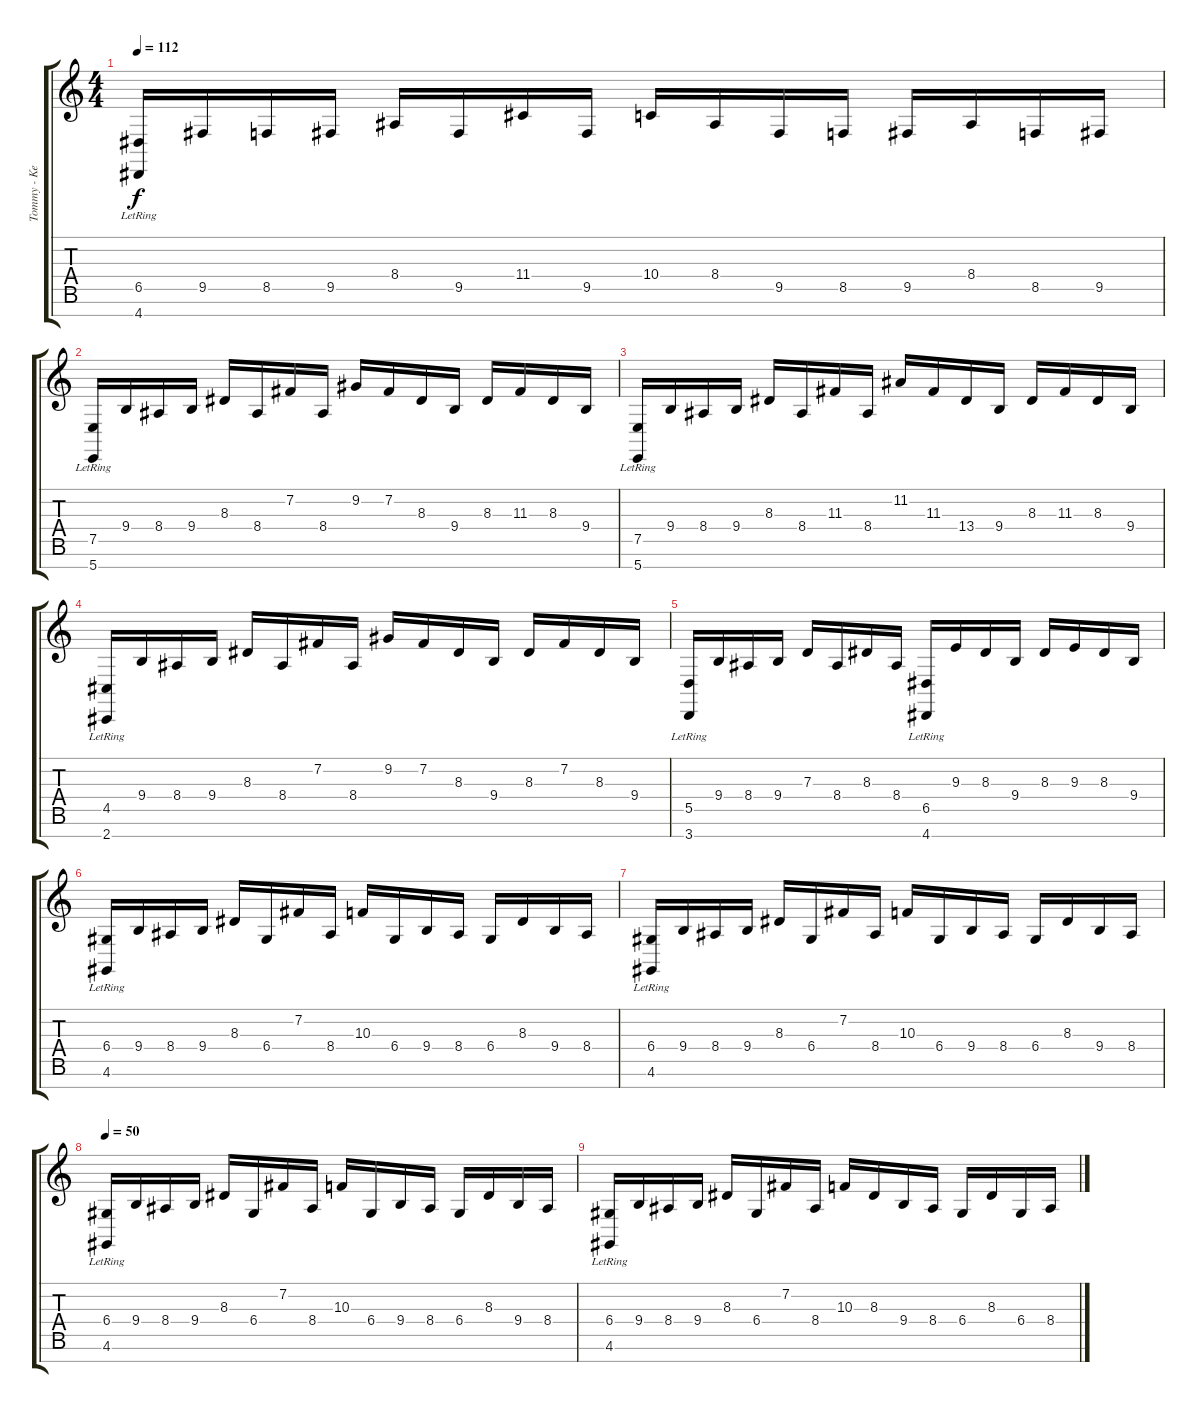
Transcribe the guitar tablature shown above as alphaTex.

\track ("Tommy - Keyboard Piano" "Tommy - Ke") {instrument brightacousticpiano}
\staff {score tabs}
\tuning (E4 B3 G3 D3 A2 E2 B1) {hide}
\ts (4 4)
\tempo 112
\clef g2
\ks c
(6.5 4.7{lr}).16{dy f} 9.5.16 8.5.16 9.5.16 8.4.16 9.5.16 11.4.16 9.5.16 10.4.16 8.4.16 9.5.16 8.5.16 9.5.16 8.4.16 8.5.16 9.5.16 |
(7.5 5.7{lr}).16 9.4.16 8.4.16 9.4.16 8.3.16 8.4.16 7.2.16 8.4.16 9.2.16 7.2.16 8.3.16 9.4.16 8.3.16 11.3.16 8.3.16 9.4.16 |
(7.5 5.7{lr}).16 9.4.16 8.4.16 9.4.16 8.3.16 8.4.16 11.3.16 8.4.16 11.2.16 11.3.16 13.4.16 9.4.16 8.3.16 11.3.16 8.3.16 9.4.16 |
(4.5 2.7{lr}).16 9.4.16 8.4.16 9.4.16 8.3.16 8.4.16 7.2.16 8.4.16 9.2.16 7.2.16 8.3.16 9.4.16 8.3.16 7.2.16 8.3.16 9.4.16 |
(5.5 3.7{lr}).16 9.4.16 8.4.16 9.4.16 7.3.16 8.4.16 8.3.16 8.4.16 (6.5 4.7{lr}).16 9.3.16 8.3.16 9.4.16 8.3.16 9.3.16 8.3.16 9.4.16 |
(6.4 4.6{lr}).16 9.4.16 8.4.16 9.4.16 8.3.16 6.4.16 7.2.16 8.4.16 10.3.16 6.4.16 9.4.16 8.4.16 6.4.16 8.3.16 9.4.16 8.4.16 |
(6.4 4.6{lr}).16 9.4.16 8.4.16 9.4.16 8.3.16 6.4.16 7.2.16 8.4.16 10.3.16 6.4.16 9.4.16 8.4.16 6.4.16 8.3.16 9.4.16 8.4.16 |
\tempo 50
(6.4 4.6{lr}).16 9.4.16 8.4.16 9.4.16 8.3.16 6.4.16 7.2.16 8.4.16 10.3.16 6.4.16 9.4.16 8.4.16 6.4.16 8.3.16 9.4.16 8.4.16 |
(6.4 4.6{lr}).16 9.4.16 8.4.16 9.4.16 8.3.16 6.4.16 7.2.16 8.4.16 10.3.16 8.3.16 9.4.16 8.4.16 6.4.16 8.3.16 6.4.16 8.4.16
